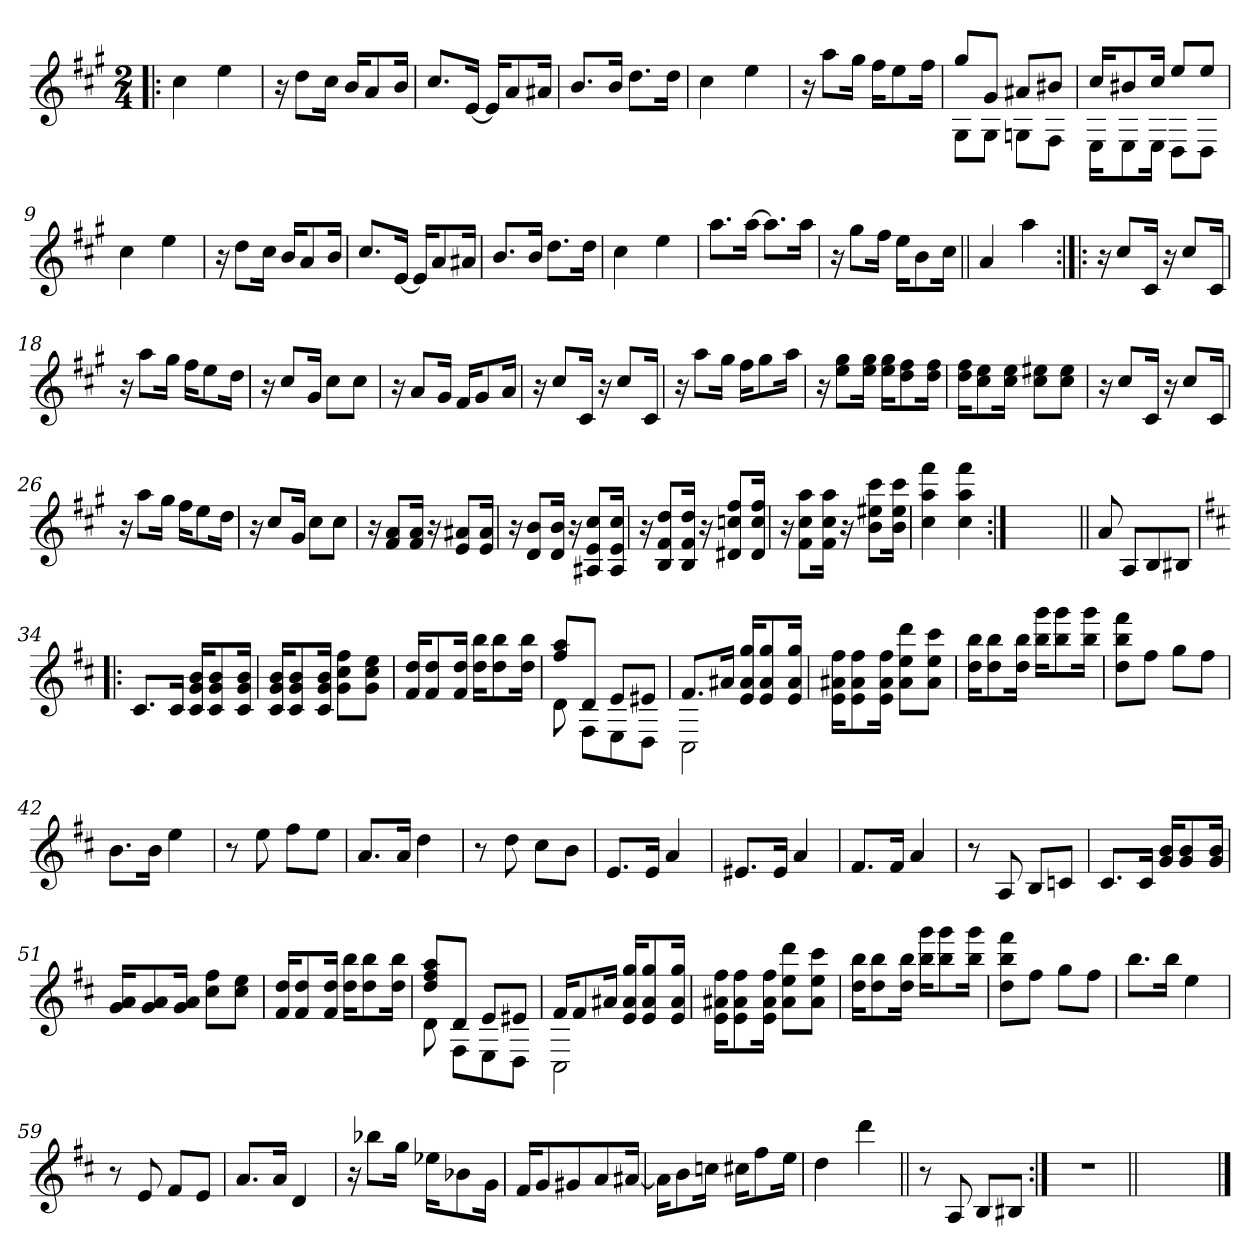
**kern
*part1
*staff1
*clefG2
*k[f#c#g#]
*A:
*M2/4
=1!|:
4cc#\
4ee\
=2
16r
8dd\L
16cc#\Jk
16b/KL
8a/
16b/Jk
=3
8.cc#/L
[16e/Jk
16e/KL]
8a/
16a#X/Jk
=4
8.b/L
16b/Jk
8.dd\L
16dd\Jk
!!LO:LB:g=z
=5
4cc#\
4ee\
=6
16r
8aa\L
16gg#\Jk
16ff#\KL
8ee\
16ff#\Jk
=7
*^
8gg#/L	8G#\L
8g#/J	8G#\J
8a#X/L	8Gn\L
8b#X/J	8F#\J
=8	=8
16cc#/KL	16E\KL
8b#X/	8E\
16cc#/Jk	16E\Jk
8ee/L	8D\L
8ee/J	8D\J
*v	*v
=9
4cc#\
4ee\
!!LO:LB:g=z
=10
16r
8dd\L
16cc#\Jk
16b/KL
8a/
16b/Jk
=11
8.cc#/L
[16e/Jk
16e/KL]
8a/
16a#X/Jk
=12
8.b/L
16b/Jk
8.dd\L
16dd\Jk
=13
4cc#\
4ee\
=14
8.aa\L
[16aa\Jk
8.aa\L]
16aa\Jk
!!LO:LB:g=z
=15
16r
8gg#\L
16ff#\Jk
16ee\KL
8b\
16cc#\Jk
=16||
4a/
4aa\
=17:|!|:
16r
8cc#/L
16c#/Jk
16r
8cc#/L
16c#/Jk
=18
16r
8aa\L
16gg#\Jk
16ff#\KL
8ee\
16dd\Jk
=19
16r
8cc#/L
16g#/Jk
8cc#\L
8cc#\J
!!LO:LB:g=z
=20
16r
8a/L
16g#/Jk
16f#/KL
8g#/
16a/Jk
=21
16r
8cc#/L
16c#/Jk
16r
8cc#/L
16c#/Jk
=22
16r
8aa\L
16gg#\Jk
16ff#\KL
8gg#\
16aa\Jk
=23
16r
8ee\ 8gg#\L
16ee\ 16gg#\Jk
16ee\ 16gg#\KL
8dd\ 8ff#\
16dd\ 16ff#\Jk
=24
16dd\ 16ff#\KL
8cc#\ 8ee\
16cc#\ 16ee\Jk
8cc#\ 8ee#X\L
8cc#\ 8ee#\J
!!LO:LB:g=z
=25
16r
8cc#/L
16c#/Jk
16r
8cc#/L
16c#/Jk
=26
16r
8aa\L
16gg#\Jk
16ff#\KL
8ee\
16dd\Jk
=27
16r
8cc#/L
16g#/Jk
8cc#\L
8cc#\J
=28
16r
8f#/ 8a/L
16f#/ 16a/Jk
16r
8e/ 8a#X/L
16e/ 16a#/Jk
=29
16r
8d/ 8b/L
16d/ 16b/Jk
16r
8A#X/ 8e/ 8cc#/L
16A#/ 16e/ 16cc#/Jk
!!LO:LB:g=z
=30
16r
8B/ 8f#/ 8dd/L
16B/ 16f#/ 16dd/Jk
16r
8d#X/ 8ccn/ 8ff#/L
16d#/ 16cc/ 16ff#/Jk
=31
16r
8f#\ 8cc#\ 8aa\L
16f#\ 16cc#\ 16aa\Jk
16r
8b\ 8ee#X\ 8ccc#\L
16b\ 16ee#\ 16ccc#\Jk
=32
4cc#\ 4aa\ 4fff#\
4cc#\ 4aa\ 4fff#\
=32X1:|!
*stria0
2ryy
!!LO:LB:g=z
=33||
*stria5
8a/
8A/L
8B/
8B#X/J
=34!|:
*k[f#c#]
*D:
8.c#/L
16c#/Jk
16c#/ 16g/ 16b/KL
8c#/ 8g/ 8b/
16c#/ 16g/ 16b/Jk
=35
16c#/ 16g/ 16b/KL
8c#/ 8g/ 8b/
16c#/ 16g/ 16b/Jk
8g\ 8cc#\ 8ff#\L
8g\ 8cc#\ 8ee\J
=36
16f#/ 16dd/KL
8f#/ 8dd/
16f#/ 16dd/Jk
16dd\ 16bb\KL
8dd\ 8bb\
16dd\ 16bb\Jk
=37
*^
8ff#/ 8aa/L	8d\
8d/J	8F#\L
8e/L	8E\
8e#X/J	8D\J
!!LO:LB:g=z	!!
=38	=38
8.f#/L	2C#\
16a#X/Jk	.
16e/ 16a#/ 16gg/KL	.
8e/ 8a#/ 8gg/	.
16e/ 16a#/ 16gg/Jk	.
*v	*v
=39
16e\ 16a#X\ 16ff#\KL
8e\ 8a#\ 8ff#\
16e\ 16a#\ 16ff#\Jk
8a#\ 8ee\ 8ddd\L
8a#\ 8ee\ 8ccc#\J
=40
16dd\ 16bb\KL
8dd\ 8bb\
16dd\ 16bb\Jk
16bb\ 16ggg\KL
8bb\ 8ggg\
16bb\ 16ggg\Jk
=41
8dd\ 8bb\ 8fff#\L
8ff#\J
8gg\L
8ff#\J
=42
8.b\L
16b\Jk
4ee\
!!LO:LB:g=z
=43
8r
8ee\
8ff#\L
8ee\J
=44
8.a/L
16a/Jk
4dd\
=45
8r
8dd\
8cc#\L
8b\J
=46
8.e/L
16e/Jk
4a/
=47
8.e#X/L
16e#/Jk
4a/
!!LO:PB:g=z
=48
8.f#/L
16f#/Jk
4a/
=49
8r
8A/
8B/L
8cn/J
=50
8.c#/L
16c#/Jk
16g/ 16b/KL
8g/ 8b/
16g/ 16b/Jk
=51
16g/ 16a/KL
8g/ 8a/
16g/ 16a/Jk
8cc#\ 8ff#\L
8cc#\ 8ee\J
=52
16f#/ 16dd/KL
8f#/ 8dd/
16f#/ 16dd/Jk
16dd\ 16bb\KL
8dd\ 8bb\
16dd\ 16bb\Jk
!!LO:LB:g=z
=53
*^
8dd/ 8ff#/ 8aa/L	8d\
8d/J	8F#\L
8e/L	8E\
8e#X/J	8D\J
=54	=54
16f#/KL	2C#\
8f#/	.
16a#X/Jk	.
16e/ 16a#/ 16gg/KL	.
8e/ 8a#/ 8gg/	.
16e/ 16a#/ 16gg/Jk	.
*v	*v
=55
16e\ 16a#X\ 16ff#\KL
8e\ 8a#\ 8ff#\
16e\ 16a#\ 16ff#\Jk
8a#\ 8ee\ 8ddd\L
8a#\ 8ee\ 8ccc#\J
=56
16dd\ 16bb\KL
8dd\ 8bb\
16dd\ 16bb\Jk
16bb\ 16ggg\KL
8bb\ 8ggg\
16bb\ 16ggg\Jk
=57
8dd\ 8bb\ 8fff#\L
8ff#\J
8gg\L
8ff#\J
!!LO:LB:g=z
=58
8.bb\L
16bb\Jk
4ee\
=59
8r
8e/
8f#/L
8e/J
=60
8.a/L
16a/Jk
4d/
=61
16r
8bb-X\L
16gg\Jk
16ee-X\KL
8b-X\
16g\Jk
=62
16f#/KL
8g/
8g#X/
8a/
[16a#X/Jk
!!LO:LB:g=z
=63
16a#\KL]
8b\
16ccn\Jk
16cc#X\KL
8ff#\
16ee\Jk
=64
4dd\
4ddd\
=65||
8r
8A/
8B/L
8B#X/J
=66:|!
2r
=67||
*stria0
2ryy
==
*-
